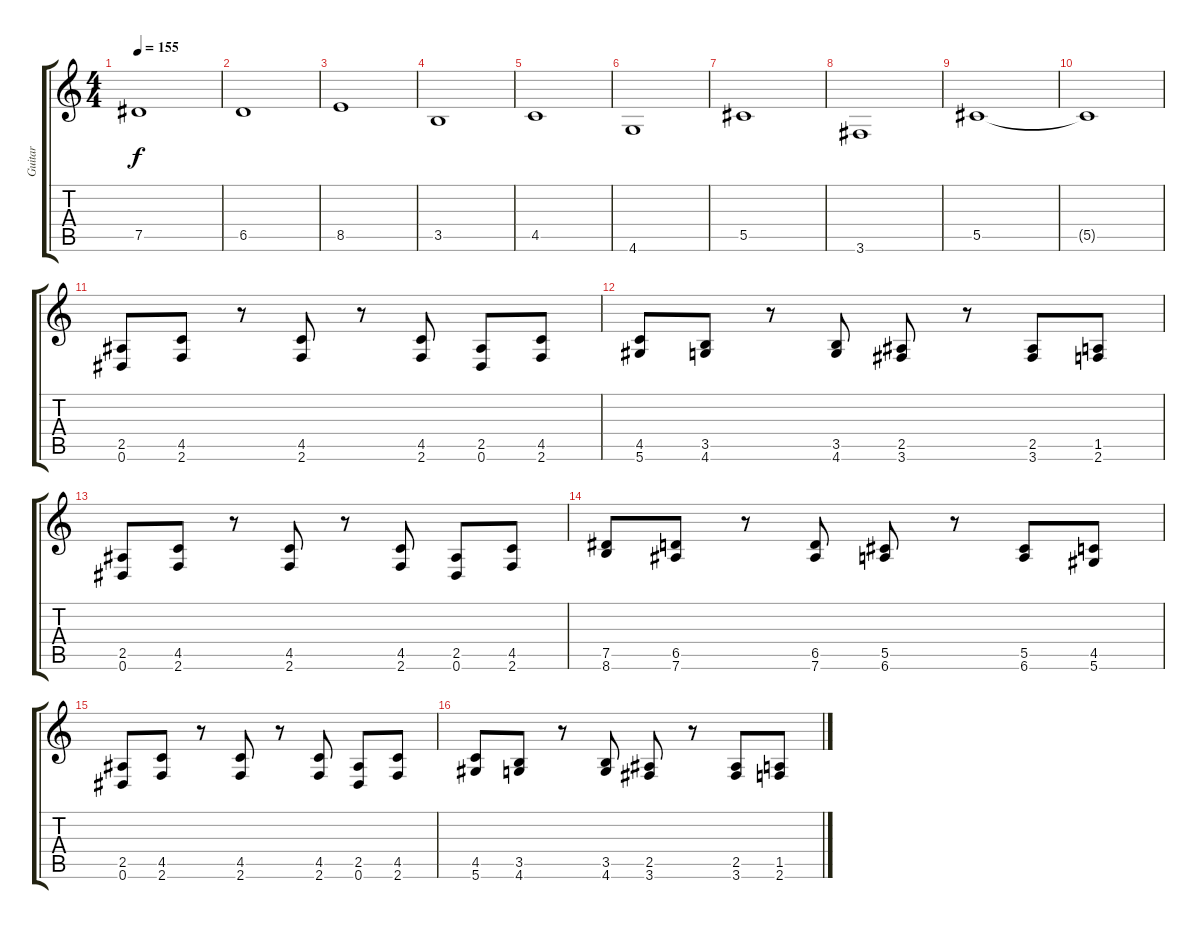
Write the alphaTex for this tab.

\track ("Guitar" "Guitar") {instrument distortionguitar}
\staff {score tabs}
\tuning (Eb4 Bb3 Gb3 Db3 Ab2 Eb2) {hide}
\ts (4 4)
\tempo 155
\clef g2
\ks c
7.5.1{dy f} |
6.5.1 |
8.5.1 |
3.5.1 |
4.5.1 |
4.6.1 |
5.5.1 |
3.6.1 |
5.5.1 |
5.5{t}.1 |
(2.5 0.6).8 (4.5 2.6).8 r.8 (4.5 2.6).8 r.8 (4.5 2.6).8 (2.5 0.6).8 (4.5 2.6).8 |
(4.5 5.6).8 (3.5 4.6).8 r.8 (3.5 4.6).8 (2.5 3.6).8 r.8 (2.5 3.6).8 (1.5 2.6).8 |
(2.5 0.6).8 (4.5 2.6).8 r.8 (4.5 2.6).8 r.8 (4.5 2.6).8 (2.5 0.6).8 (4.5 2.6).8 |
(7.5 8.6).8 (6.5 7.6).8 r.8 (6.5 7.6).8 (5.5 6.6).8 r.8 (5.5 6.6).8 (4.5 5.6).8 |
(2.5 0.6).8 (4.5 2.6).8 r.8 (4.5 2.6).8 r.8 (4.5 2.6).8 (2.5 0.6).8 (4.5 2.6).8 |
(4.5 5.6).8 (3.5 4.6).8 r.8 (3.5 4.6).8 (2.5 3.6).8 r.8 (2.5 3.6).8 (1.5 2.6).8
